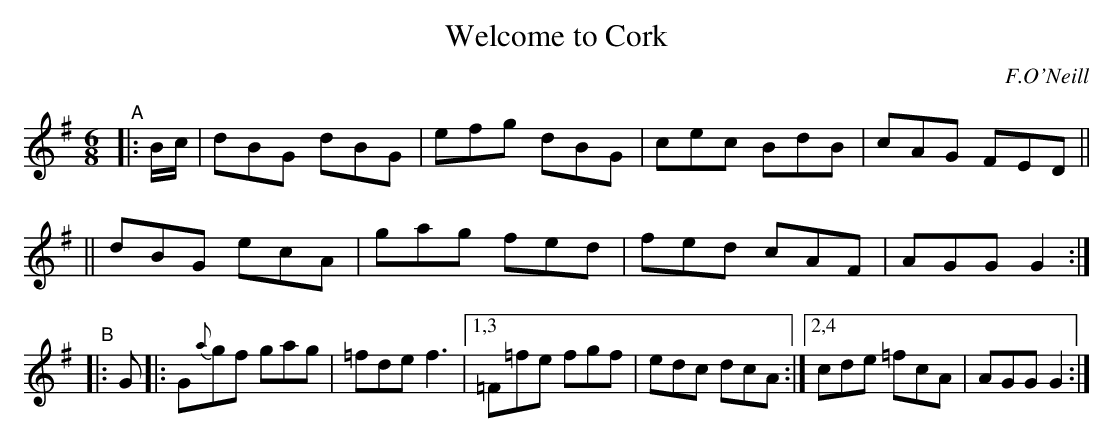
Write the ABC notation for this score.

X:1
T: Welcome to Cork
O: F.O'Neill
M: 6/8
L: 1/8
K: G
"^A"|: B/c/ \
|  dBG dBG | efg dBG | cec BdB | cAG FED ||
|| dBG ecA | gag fed | fed cAF | AGG G2 :|
"^B"|: G \
|: G{a}gf gag | =fde f3 |[1,3 =F=fe fgf | edc dcA \
                       :|[2,4  cde =fcA | AGG G2 :|
